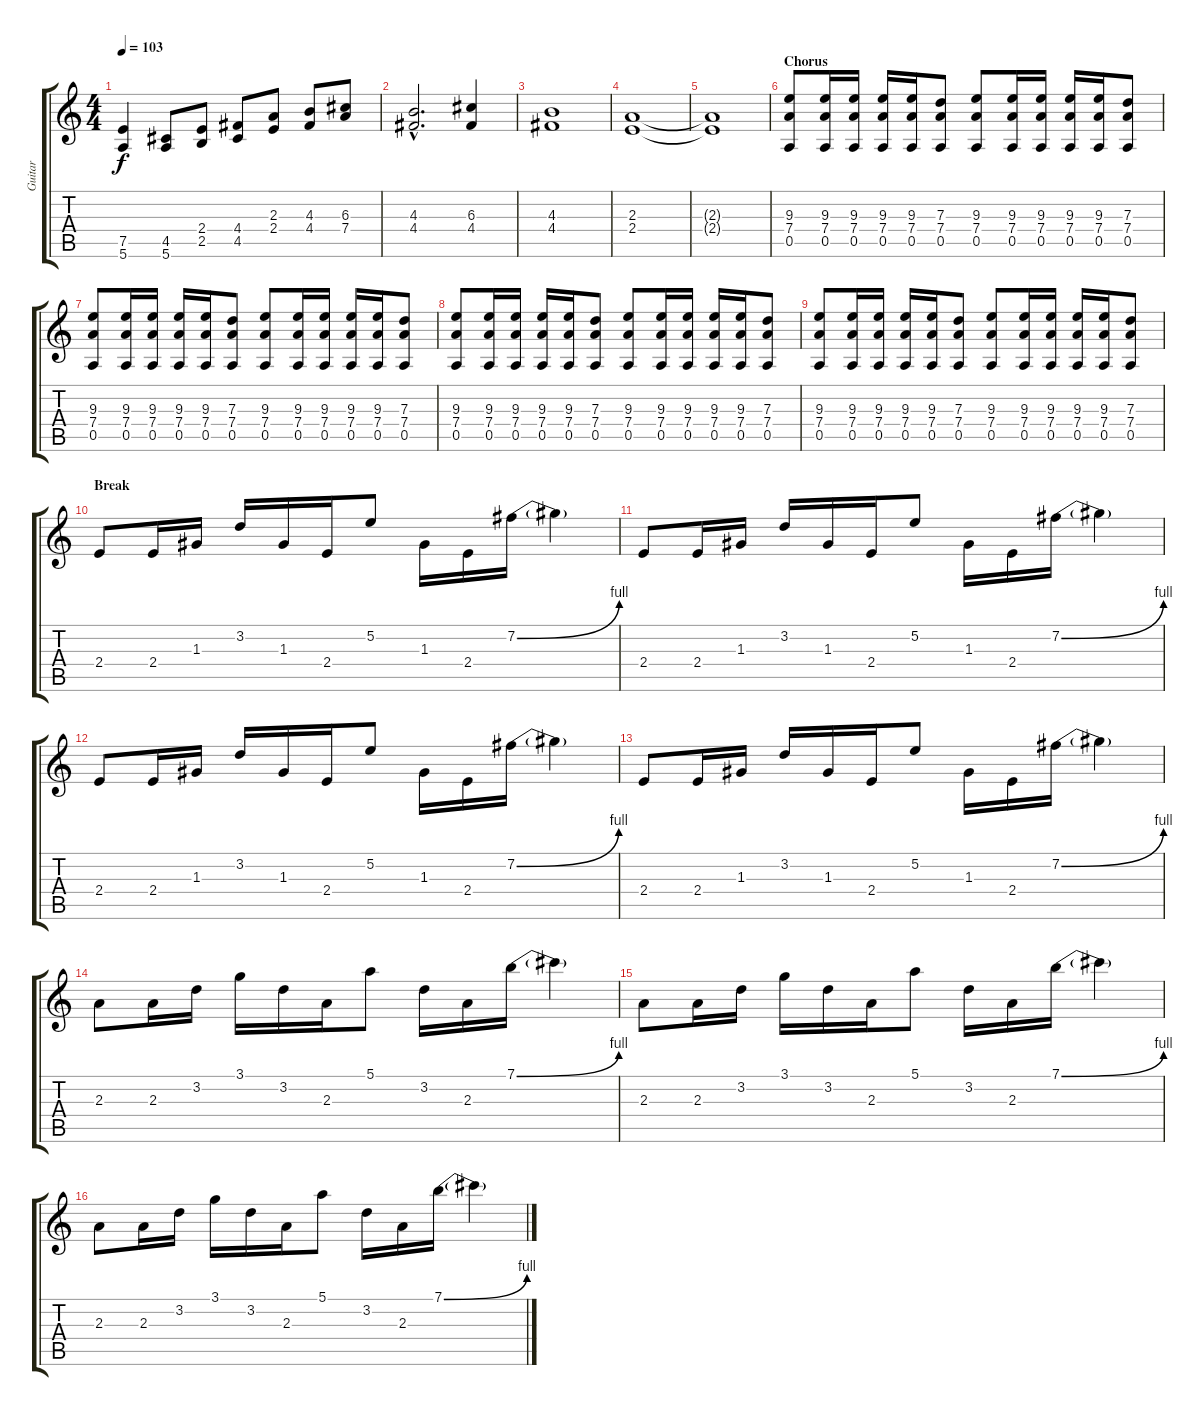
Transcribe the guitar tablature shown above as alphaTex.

\track ("Guitar" "Guitar") {instrument overdrivenguitar}
\staff {score tabs}
\tuning (E4 B3 G3 D3 A2 E2) {hide}
\ts (4 4)
\tempo 103
\clef g2
\ks c
(7.5{t} 5.6{t}).4{dy f} (4.5 5.6).8 (2.4 2.5).8 (4.4 4.5).8 (2.3 2.4).8 (4.3 4.4).8 (6.3 7.4).8 |
(4.3{hac} 4.4{hac}).2{d} (6.3 4.4).4 |
(4.3 4.4).1 |
(2.3 2.4).1 |
(2.3{t} 2.4{t}).1 |
\section ("" "Chorus")
(9.3 7.4 0.5).8 (9.3 7.4 0.5).16 (9.3 7.4 0.5).16 (9.3 7.4 0.5).16 (9.3 7.4 0.5).16 (7.3 7.4 0.5).8 (9.3 7.4 0.5).8 (9.3 7.4 0.5).16 (9.3 7.4 0.5).16 (9.3 7.4 0.5).16 (9.3 7.4 0.5).16 (7.3 7.4 0.5).8 |
(9.3 7.4 0.5).8 (9.3 7.4 0.5).16 (9.3 7.4 0.5).16 (9.3 7.4 0.5).16 (9.3 7.4 0.5).16 (7.3 7.4 0.5).8 (9.3 7.4 0.5).8 (9.3 7.4 0.5).16 (9.3 7.4 0.5).16 (9.3 7.4 0.5).16 (9.3 7.4 0.5).16 (7.3 7.4 0.5).8 |
(9.3 7.4 0.5).8 (9.3 7.4 0.5).16 (9.3 7.4 0.5).16 (9.3 7.4 0.5).16 (9.3 7.4 0.5).16 (7.3 7.4 0.5).8 (9.3 7.4 0.5).8 (9.3 7.4 0.5).16 (9.3 7.4 0.5).16 (9.3 7.4 0.5).16 (9.3 7.4 0.5).16 (7.3 7.4 0.5).8 |
(9.3 7.4 0.5).8 (9.3 7.4 0.5).16 (9.3 7.4 0.5).16 (9.3 7.4 0.5).16 (9.3 7.4 0.5).16 (7.3 7.4 0.5).8 (9.3 7.4 0.5).8 (9.3 7.4 0.5).16 (9.3 7.4 0.5).16 (9.3 7.4 0.5).16 (9.3 7.4 0.5).16 (7.3 7.4 0.5).8 |
\section ("" "Break")
2.4.8 2.4.16 1.3.16 3.2.16 1.3.16 2.4.16 5.2.8 1.3.16 2.4.16 7.2{be (bend 0 0 60 4)}.16 7.2{t}.4 |
2.4.8 2.4.16 1.3.16 3.2.16 1.3.16 2.4.16 5.2.8 1.3.16 2.4.16 7.2{be (bend 0 0 60 4)}.16 7.2{t}.4 |
2.4.8 2.4.16 1.3.16 3.2.16 1.3.16 2.4.16 5.2.8 1.3.16 2.4.16 7.2{be (bend 0 0 60 4)}.16 7.2{t}.4 |
2.4.8 2.4.16 1.3.16 3.2.16 1.3.16 2.4.16 5.2.8 1.3.16 2.4.16 7.2{be (bend 0 0 60 4)}.16 7.2{t}.4 |
2.3.8 2.3.16 3.2.16 3.1.16 3.2.16 2.3.16 5.1.8 3.2.16 2.3.16 7.1{be (bend 0 0 60 4)}.16 7.1{t}.4 |
2.3.8 2.3.16 3.2.16 3.1.16 3.2.16 2.3.16 5.1.8 3.2.16 2.3.16 7.1{be (bend 0 0 60 4)}.16 7.1{t}.4 |
2.3.8 2.3.16 3.2.16 3.1.16 3.2.16 2.3.16 5.1.8 3.2.16 2.3.16 7.1{be (bend 0 0 60 4)}.16 7.1{t}.4
